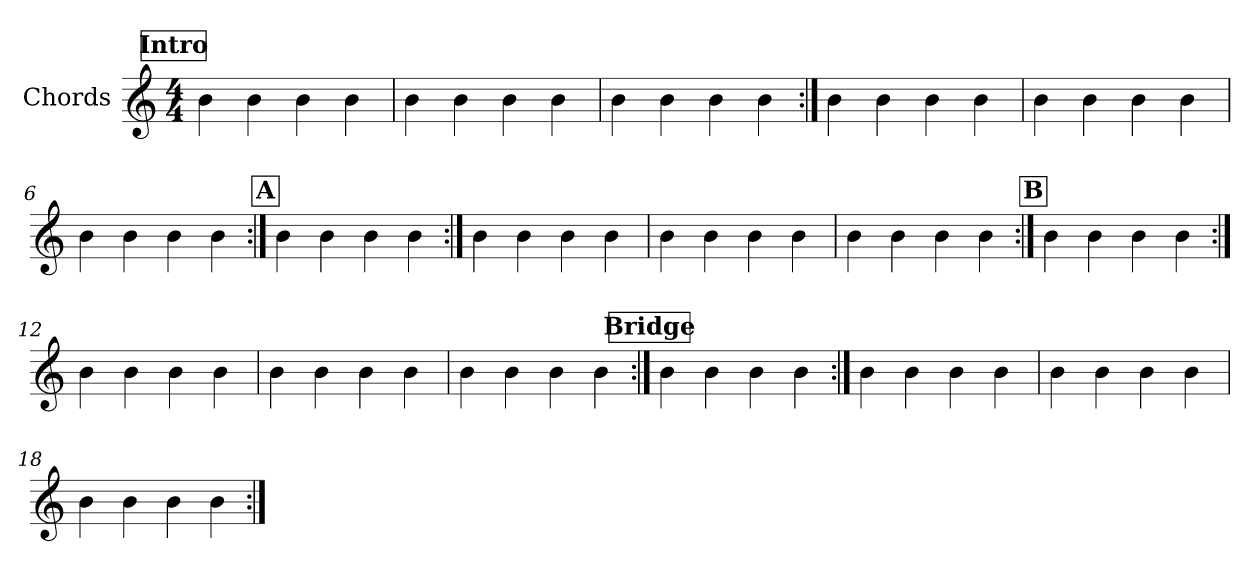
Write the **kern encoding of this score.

**kern
*part1
*staff1
*I"Chords
*clefG2
*k[]
*C:
*M4/4
!!LO:REH:place=s1:a:B:fs=12:t=Intro
=1
4b
4b
4b
4b
=2
4b
4b
4b
4b
!!LO:LB:g=z
=3
4b
4b
4b
4b
=4:|!
4b
4b
4b
4b
=5
4b
4b
4b
4b
=6
4b
4b
4b
4b
!!LO:LB:g=z
!!LO:REH:place=s1:a:B:fs=12:t=A
=7:|!
4b
4b
4b
4b
=8:|!
4b
4b
4b
4b
=9
4b
4b
4b
4b
=10
4b
4b
4b
4b
!!LO:LB:g=z
!!LO:REH:place=s1:a:B:fs=12:t=B
=11:|!
4b
4b
4b
4b
=12:|!
4b
4b
4b
4b
=13
4b
4b
4b
4b
=14
4b
4b
4b
4b
!!LO:LB:g=z
!!LO:REH:place=s1:a:B:fs=12:t=Bridge
=15:|!
4b
4b
4b
4b
=16:|!
4b
4b
4b
4b
=17
4b
4b
4b
4b
=18
4b
4b
4b
4b
=:|!
*-
